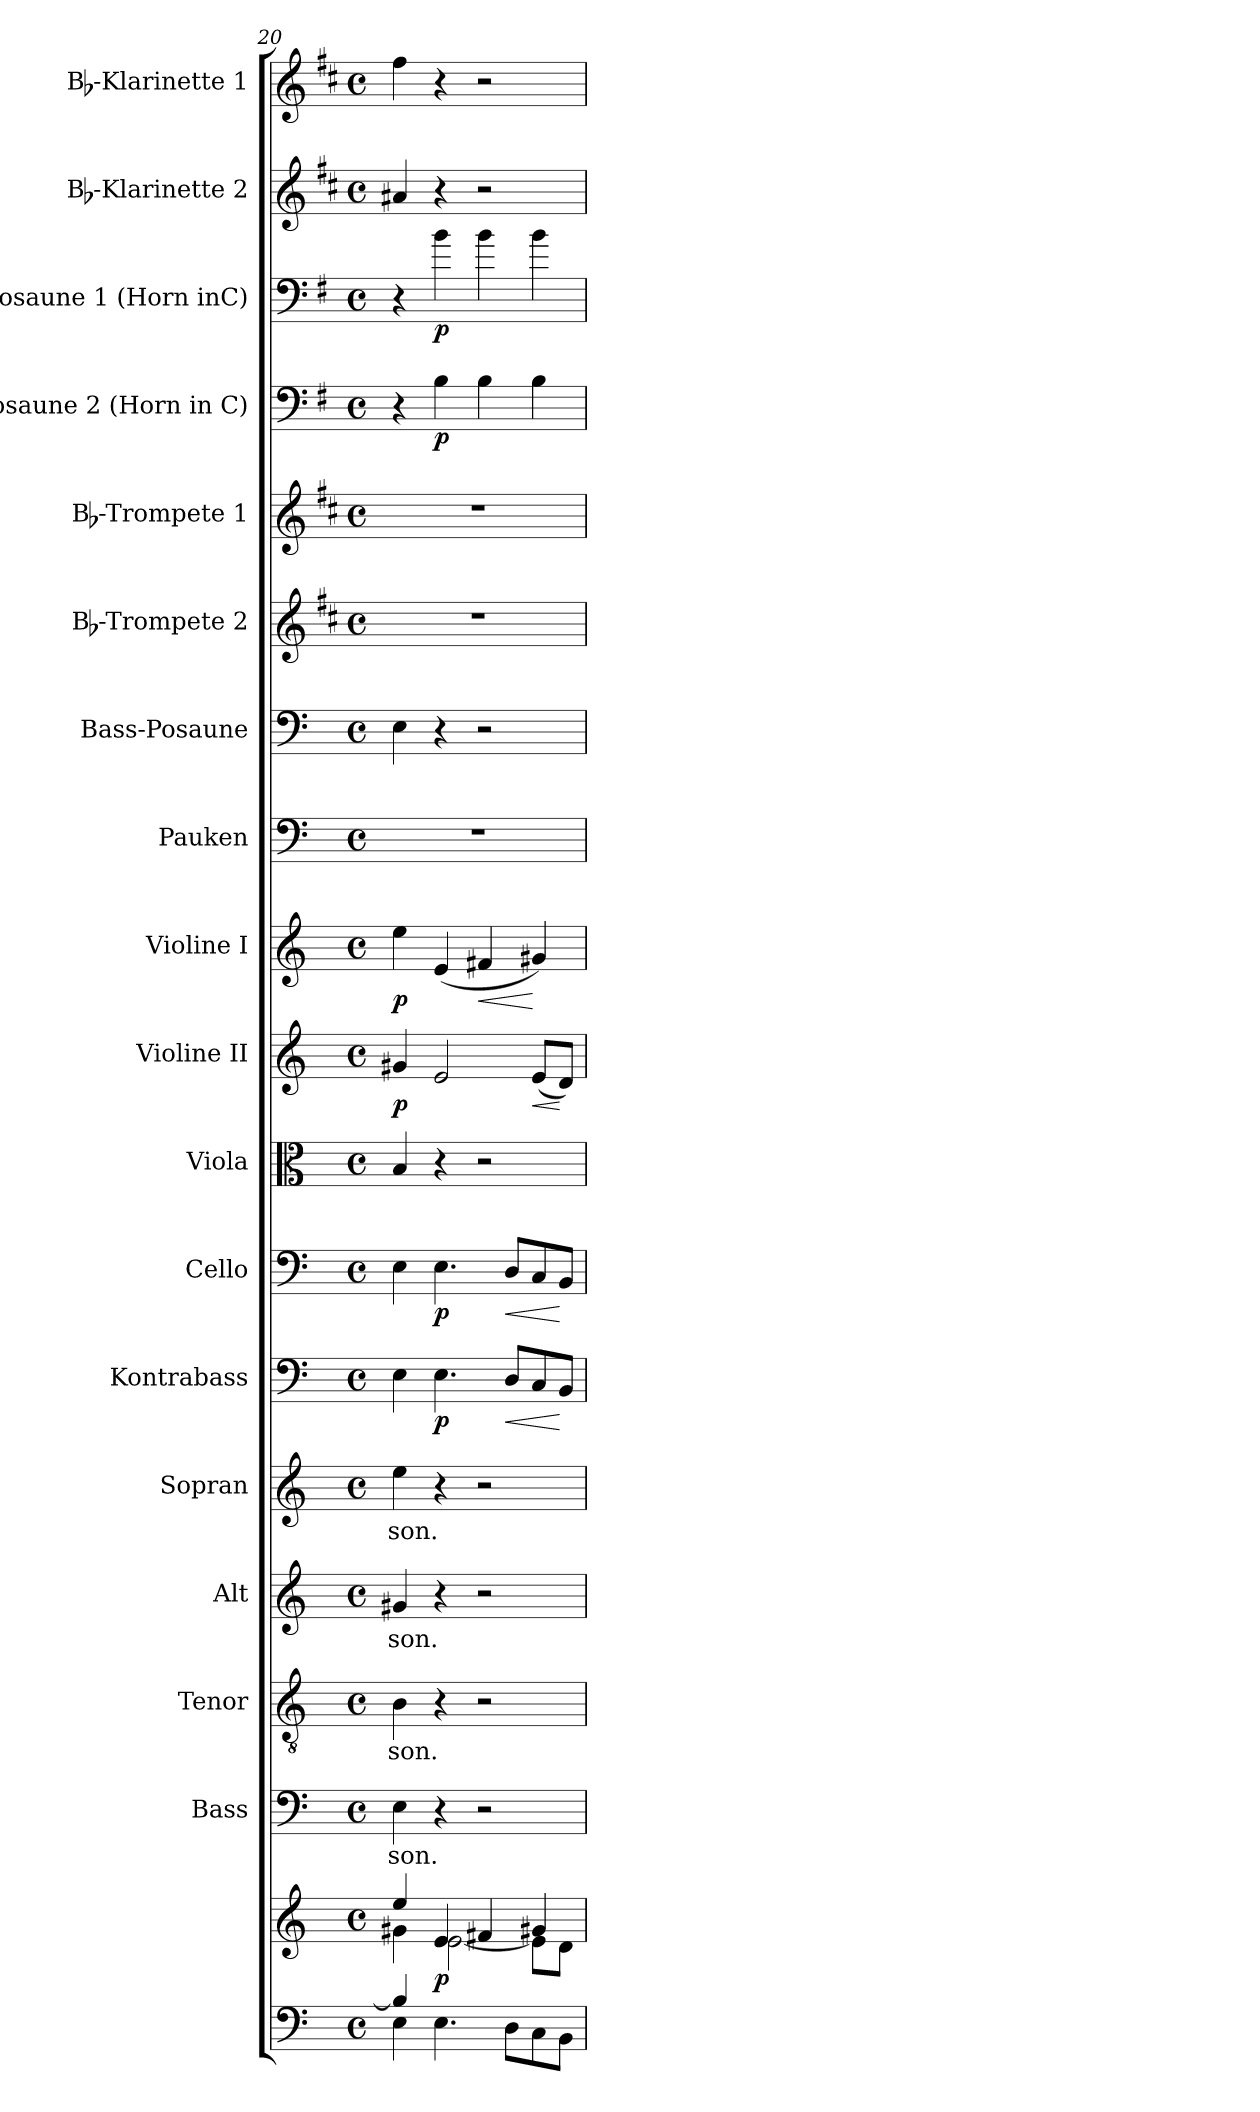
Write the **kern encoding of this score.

**kern	**kern	**dynam	**kern	**text	**kern	**text	**kern	**text	**kern	**text	**kern	**dynam	**kern	**dynam	**kern	**kern	**dynam	**kern	**dynam	**kern	**kern	**kern	**kern	**kern	**dynam	**kern	**dynam	**kern	**kern
*part18	*part18	*part18	*part17	*part17	*part16	*part16	*part15	*part15	*part14	*part14	*part13	*part13	*part12	*part12	*part11	*part10	*part10	*part9	*part9	*part8	*part7	*part6	*part5	*part4	*part4	*part3	*part3	*part2	*part1
*staff19	*staff18	*staff18/19	*staff17	*staff17	*staff16	*staff16	*staff15	*staff15	*staff14	*staff14	*staff13	*staff13	*staff12	*staff12	*staff11	*staff10	*staff10	*staff9	*staff9	*staff8	*staff7	*staff6	*staff5	*staff4	*staff4	*staff3	*staff3	*staff2	*staff1
*	*	*	*I"Bass	*	*I"Tenor	*	*I"Alt	*	*I"Sopran	*	*I"Kontrabass	*	*I"Cello	*	*I"Viola	*I"Violine II	*	*I"Violine I	*	*I"Pauken	*I"Bass-Posaune	*I"Bb-Trompete 2	*I"Bb-Trompete 1	*I"Posaune 2 (Horn in C)	*	*I"Posaune 1 (Horn inC)	*	*I"Bb-Klarinette 2	*I"Bb-Klarinette 1
*	*	*	*I'B.	*	*I'T.	*	*I'A.	*	*I'S.	*	*I'Kb.	*	*	*	*I'Vla.	*I'Vl. II	*	*I'Vl. I	*	*I'Pk.	*I'B-Pos.	*I'Bb Trp. 2	*I'Bb Trp. 1	*I'Pos. 2	*	*I'Pos. 1	*	*I'Bb Kl. 2	*I'Bb Kl. 1
*clefF4	*clefG2	*	*clefF4	*	*clefGv2	*	*clefG2	*	*clefG2	*	*clefF4	*	*clefF4	*	*clefC3	*clefG2	*	*clefG2	*	*clefF4	*clefF4	*clefG2	*clefG2	*clefF4	*	*clefF4	*	*clefG2	*clefG2
*	*	*	*	*	*	*	*	*	*	*	*ITrd7c12	*	*	*	*	*	*	*	*	*	*	*ITrd1c2	*ITrd1c2	*ITrd4c7	*	*ITrd4c7	*	*ITrd1c2	*ITrd1c2
*k[]	*k[]	*	*k[]	*	*k[]	*	*k[]	*	*k[]	*	*k[]	*	*k[]	*	*k[]	*k[]	*	*k[]	*	*k[]	*k[]	*k[]	*k[]	*k[]	*	*k[]	*	*k[]	*k[]
*C:	*C:	*	*C:	*	*C:	*	*C:	*	*C:	*	*C:	*	*C:	*	*C:	*C:	*	*C:	*	*C:	*C:	*C:	*C:	*C:	*	*C:	*	*C:	*C:
*M4/4	*M4/4	*	*M4/4	*	*M4/4	*	*M4/4	*	*M4/4	*	*M4/4	*	*M4/4	*	*M4/4	*M4/4	*	*M4/4	*	*M4/4	*M4/4	*M4/4	*M4/4	*M4/4	*	*M4/4	*	*M4/4	*M4/4
*met(c)	*met(c)	*	*met(c)	*	*met(c)	*	*met(c)	*	*met(c)	*	*met(c)	*	*met(c)	*	*met(c)	*met(c)	*	*met(c)	*	*met(c)	*met(c)	*met(c)	*met(c)	*met(c)	*	*met(c)	*	*met(c)	*met(c)
=20	=20	=20	=20	=20	=20	=20	=20	=20	=20	=20	=20	=20	=20	=20	=20	=20	=20	=20	=20	=20	=20	=20	=20	=20	=20	=20	=20	=20	=20
*^	*^	*	*	*	*	*	*	*	*	*	*	*	*	*	*	*	*	*	*	*	*	*	*	*	*	*	*	*	*
!	!	!	!	!	!	!LO:LY:b	!	!LO:LY:b	!	!LO:LY:b	!	!LO:LY:b	!	!	!	!	!	!	!LO:DY:b	!	!LO:DY:b	!	!	!	!	!	!	!	!	!	!
4B/]	4E\	4ee/	4g#X\	.	4E\	-son.	4B\	-son.	4g#X/	-son.	4ee\	-son.	4EE\	.	4E\	.	4B/	4g#X/	p	4ee\	p	1r	4E\	1r	1r	4r	.	4r	.	4g#X/	4ee\
!	!	!	!	!LO:DY:b	!	!	!	!	!	!	!	!	!	!LO:DY:b	!	!LO:DY:b	!	!	!	!	!	!	!	!	!	!	!LO:DY:b	!	!LO:DY:b	!	!
2.ryy	4.E\	4e/	[<2e\	p	4r	.	4r	.	4r	.	4r	.	4.EE\	p	4.E\	p	4r	2e/	.	(<4e/	.	.	4r	.	.	4E\	p	4e\	p	4r	4r
!	!	!	!	!	!	!	!	!	!	!	!	!	!	!	!	!	!	!	!	!	!LO:HP:b	!	!	!	!	!	!	!	!	!	!
.	.	4f#X/	.	.	2r	.	2r	.	2r	.	2r	.	.	.	.	.	2r	.	.	4f#X/	<	.	2r	.	.	4E\	.	4e\	.	2r	2r
!	!	!	!	!	!	!	!	!	!	!	!	!	!	!LO:HP:b	!	!LO:HP:b	!	!	!	!	!	!	!	!	!	!	!	!	!	!	!
.	8D\L	.	.	.	.	.	.	.	.	.	.	.	8DD/L	<	8D/L	<	.	.	.	.	.	.	.	.	.	.	.	.	.	.	.
!	!	!	!	!	!	!	!	!	!	!	!	!	!	!	!	!	!	!	!LO:HP:b	!	!	!	!	!	!	!	!	!	!	!	!
.	8C\	4g#X/	8e\L]	.	.	.	.	.	.	.	.	.	8CC/	.	8C/	.	.	(<8e/L	<	4g#X/)	[	.	.	.	.	4E\	.	4e\	.	.	.
.	8BB\J	.	8d\J	.	.	.	.	.	.	.	.	.	8BBB/J	[	8BB/J	[	.	8d/J)	[	.	.	.	.	.	.	.	.	.	.	.	.
*v	*v	*	*	*	*	*	*	*	*	*	*	*	*	*	*	*	*	*	*	*	*	*	*	*	*	*	*	*	*	*	*
*	*v	*v	*	*	*	*	*	*	*	*	*	*	*	*	*	*	*	*	*	*	*	*	*	*	*	*	*	*	*	*
=	=	=	=	=	=	=	=	=	=	=	=	=	=	=	=	=	=	=	=	=	=	=	=	=	=	=	=	=	=
*-	*-	*-	*-	*-	*-	*-	*-	*-	*-	*-	*-	*-	*-	*-	*-	*-	*-	*-	*-	*-	*-	*-	*-	*-	*-	*-	*-	*-	*-
